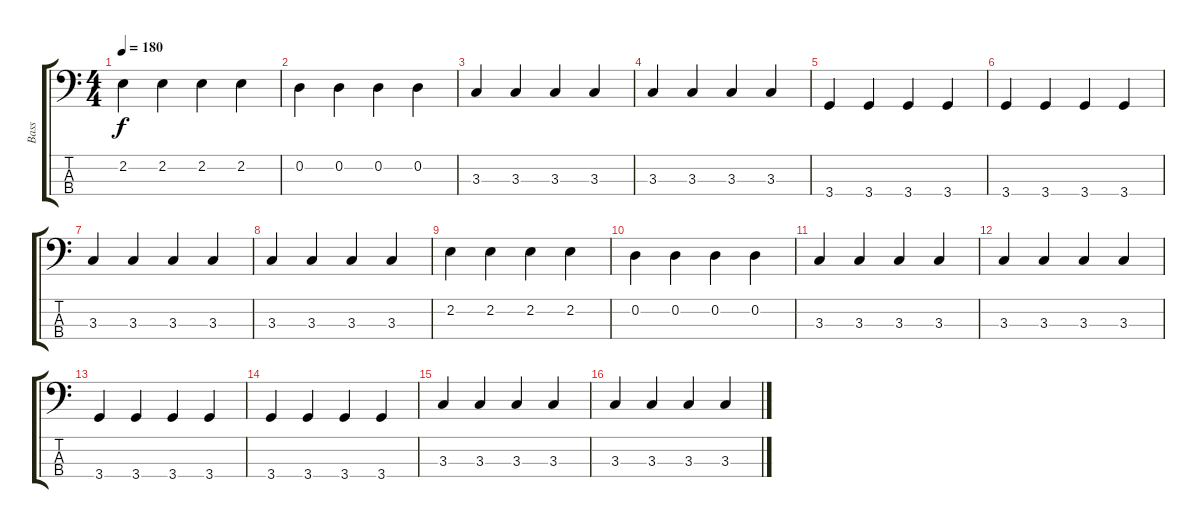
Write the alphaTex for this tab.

\track ("Bass" "Bass") {instrument electricbassfinger}
\staff {score tabs}
\tuning (G2 D2 A1 E1) {hide}
\ts (4 4)
\tempo 180
\clef f4
\ks c
2.2.4{dy f} 2.2.4 2.2.4 2.2.4 |
0.2.4 0.2.4 0.2.4 0.2.4 |
3.3.4 3.3.4 3.3.4 3.3.4 |
3.3.4 3.3.4 3.3.4 3.3.4 |
3.4.4 3.4.4 3.4.4 3.4.4 |
3.4.4 3.4.4 3.4.4 3.4.4 |
3.3.4 3.3.4 3.3.4 3.3.4 |
3.3.4 3.3.4 3.3.4 3.3.4 |
2.2.4 2.2.4 2.2.4 2.2.4 |
0.2.4 0.2.4 0.2.4 0.2.4 |
3.3.4 3.3.4 3.3.4 3.3.4 |
3.3.4 3.3.4 3.3.4 3.3.4 |
3.4.4 3.4.4 3.4.4 3.4.4 |
3.4.4 3.4.4 3.4.4 3.4.4 |
3.3.4 3.3.4 3.3.4 3.3.4 |
3.3.4 3.3.4 3.3.4 3.3.4
